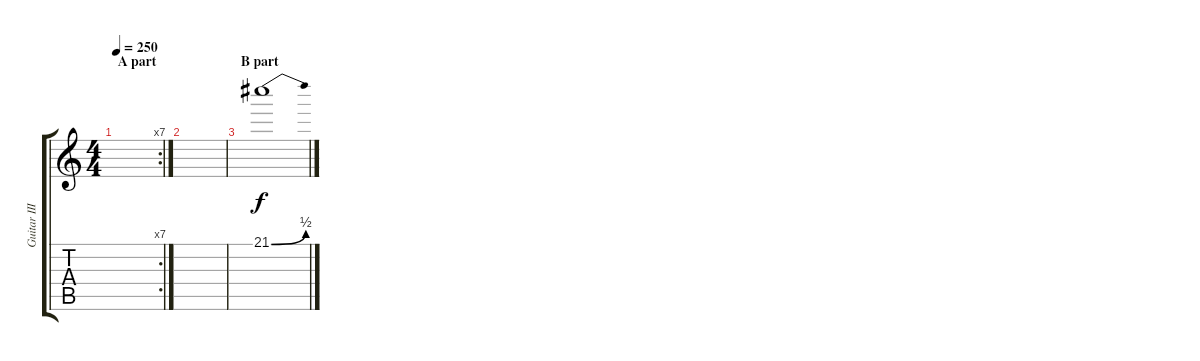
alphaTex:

\track ("Guitar III" "Guitar III") {instrument distortionguitar}
\staff {score tabs}
\tuning (E4 B3 G3 D3 A2 E2) {hide}
\rc 7
\ts (4 4)
\section ("" "A part")
\tempo 250
\clef g2
\ks c
|
|
\section ("" "B part")
21.1{be (bend 0 0 60 2)}.1
